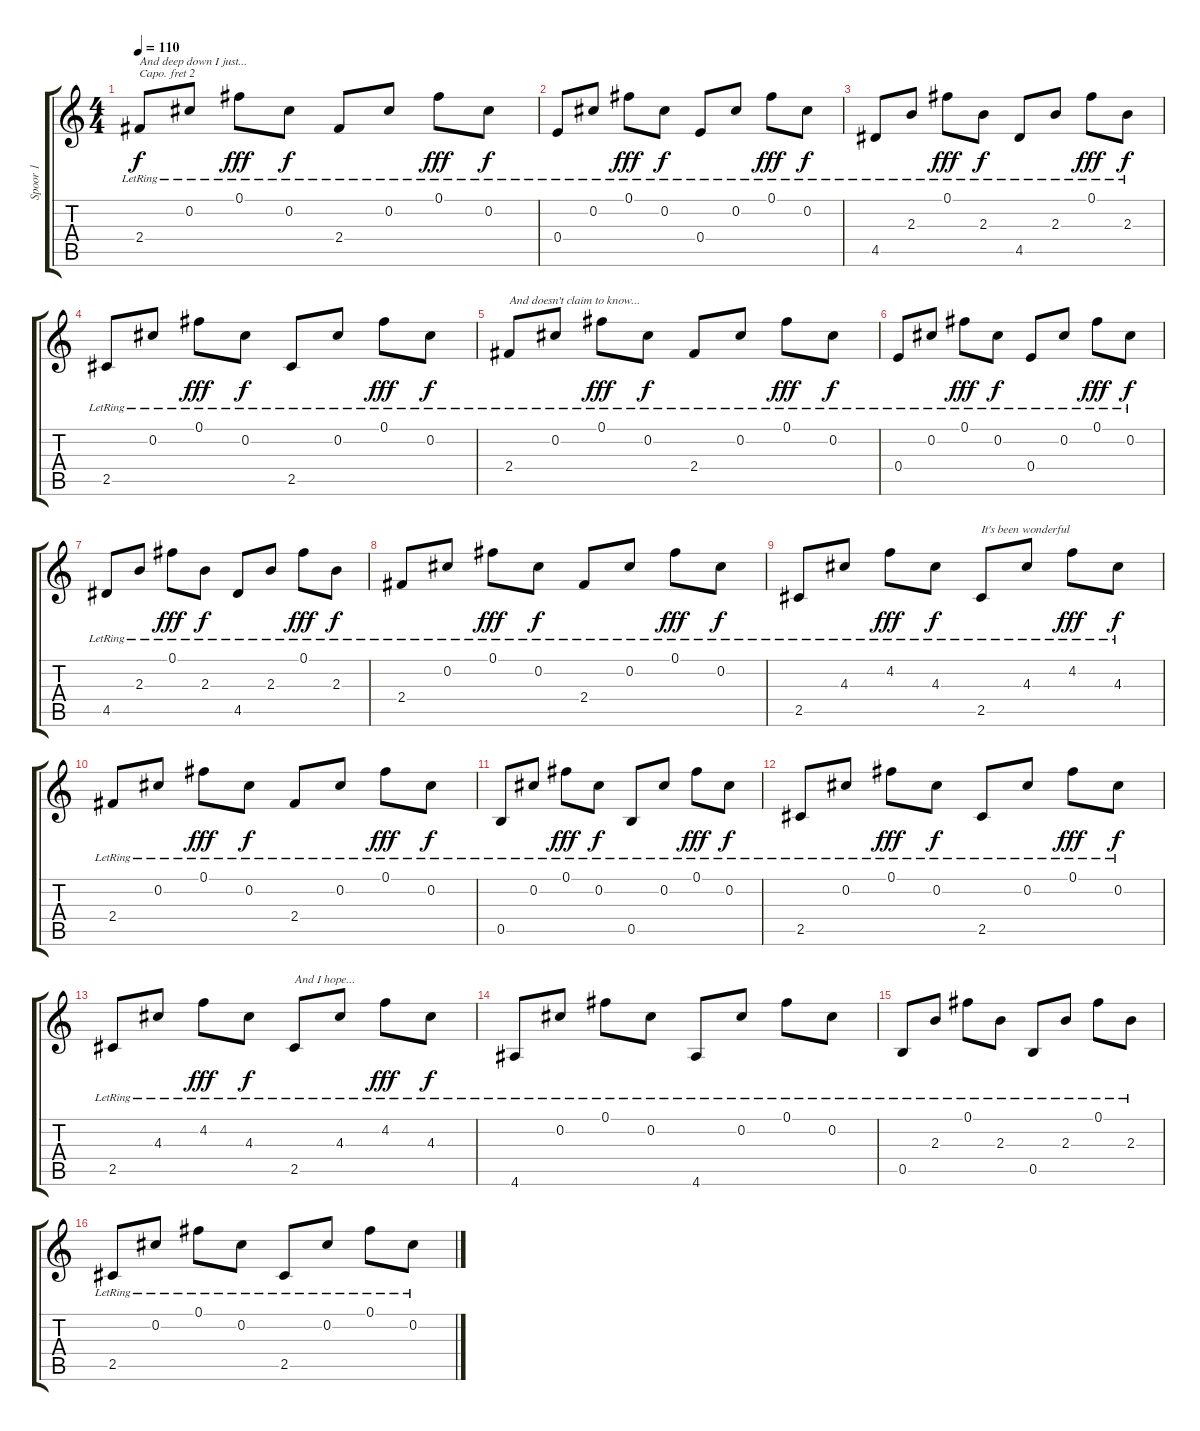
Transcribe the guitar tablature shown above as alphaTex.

\track ("Spoor 1" "Spoor 1") {instrument acousticguitarnylon}
\staff {score tabs}
\capo 2
\tuning (E4 B3 G3 D3 A2 E2) {hide}
\ts (4 4)
\tempo 110
\clef g2
\ks c
2.4{lr}.8{txt "And deep down I just..." dy f} 0.2{lr}.8 0.1{lr}.8{dy fff} 0.2{lr}.8{dy f} 2.4{lr}.8 0.2{lr}.8 0.1{lr}.8{dy fff} 0.2{lr}.8{dy f} |
0.4{lr}.8 0.2{lr}.8 0.1{lr}.8{dy fff} 0.2{lr}.8{dy f} 0.4{lr}.8 0.2{lr}.8 0.1{lr}.8{dy fff} 0.2{lr}.8{dy f} |
4.5{lr}.8 2.3{lr}.8 0.1{lr}.8{dy fff} 2.3{lr}.8{dy f} 4.5{lr}.8 2.3{lr}.8 0.1{lr}.8{dy fff} 2.3{lr}.8{dy f} |
2.5{lr}.8 0.2{lr}.8 0.1{lr}.8{dy fff} 0.2{lr}.8{dy f} 2.5{lr}.8 0.2{lr}.8 0.1{lr}.8{dy fff} 0.2{lr}.8{dy f} |
2.4{lr}.8{txt "And doesn't claim to know..."} 0.2{lr}.8 0.1{lr}.8{dy fff} 0.2{lr}.8{dy f} 2.4{lr}.8 0.2{lr}.8 0.1{lr}.8{dy fff} 0.2{lr}.8{dy f} |
0.4{lr}.8 0.2{lr}.8 0.1{lr}.8{dy fff} 0.2{lr}.8{dy f} 0.4{lr}.8 0.2{lr}.8 0.1{lr}.8{dy fff} 0.2{lr}.8{dy f} |
4.5{lr}.8 2.3{lr}.8 0.1{lr}.8{dy fff} 2.3{lr}.8{dy f} 4.5{lr}.8 2.3{lr}.8 0.1{lr}.8{dy fff} 2.3{lr}.8{dy f} |
2.4{lr}.8 0.2{lr}.8 0.1{lr}.8{dy fff} 0.2{lr}.8{dy f} 2.4{lr}.8 0.2{lr}.8 0.1{lr}.8{dy fff} 0.2{lr}.8{dy f} |
2.5{lr}.8 4.3{lr}.8 4.2{lr}.8{dy fff} 4.3{lr}.8{dy f} 2.5{lr}.8{txt "It's been wonderful"} 4.3{lr}.8 4.2{lr}.8{dy fff} 4.3{lr}.8{dy f} |
2.4{lr}.8 0.2{lr}.8 0.1{lr}.8{dy fff} 0.2{lr}.8{dy f} 2.4{lr}.8 0.2{lr}.8 0.1{lr}.8{dy fff} 0.2{lr}.8{dy f} |
0.5{lr}.8 0.2{lr}.8 0.1{lr}.8{dy fff} 0.2{lr}.8{dy f} 0.5{lr}.8 0.2{lr}.8 0.1{lr}.8{dy fff} 0.2{lr}.8{dy f} |
2.5{lr}.8 0.2{lr}.8 0.1{lr}.8{dy fff} 0.2{lr}.8{dy f} 2.5{lr}.8 0.2{lr}.8 0.1{lr}.8{dy fff} 0.2{lr}.8{dy f} |
2.5{lr}.8 4.3{lr}.8 4.2{lr}.8{dy fff} 4.3{lr}.8{dy f} 2.5{lr}.8{txt "And I hope..."} 4.3{lr}.8 4.2{lr}.8{dy fff} 4.3{lr}.8{dy f} |
4.6{lr}.8 0.2{lr}.8 0.1{lr}.8 0.2{lr}.8 4.6{lr}.8 0.2{lr}.8 0.1{lr}.8 0.2{lr}.8 |
0.5{lr}.8 2.3{lr}.8 0.1{lr}.8 2.3{lr}.8 0.5{lr}.8 2.3{lr}.8 0.1{lr}.8 2.3{lr}.8 |
2.5{lr}.8 0.2{lr}.8 0.1{lr}.8 0.2{lr}.8 2.5{lr}.8 0.2{lr}.8 0.1{lr}.8 0.2{lr}.8
